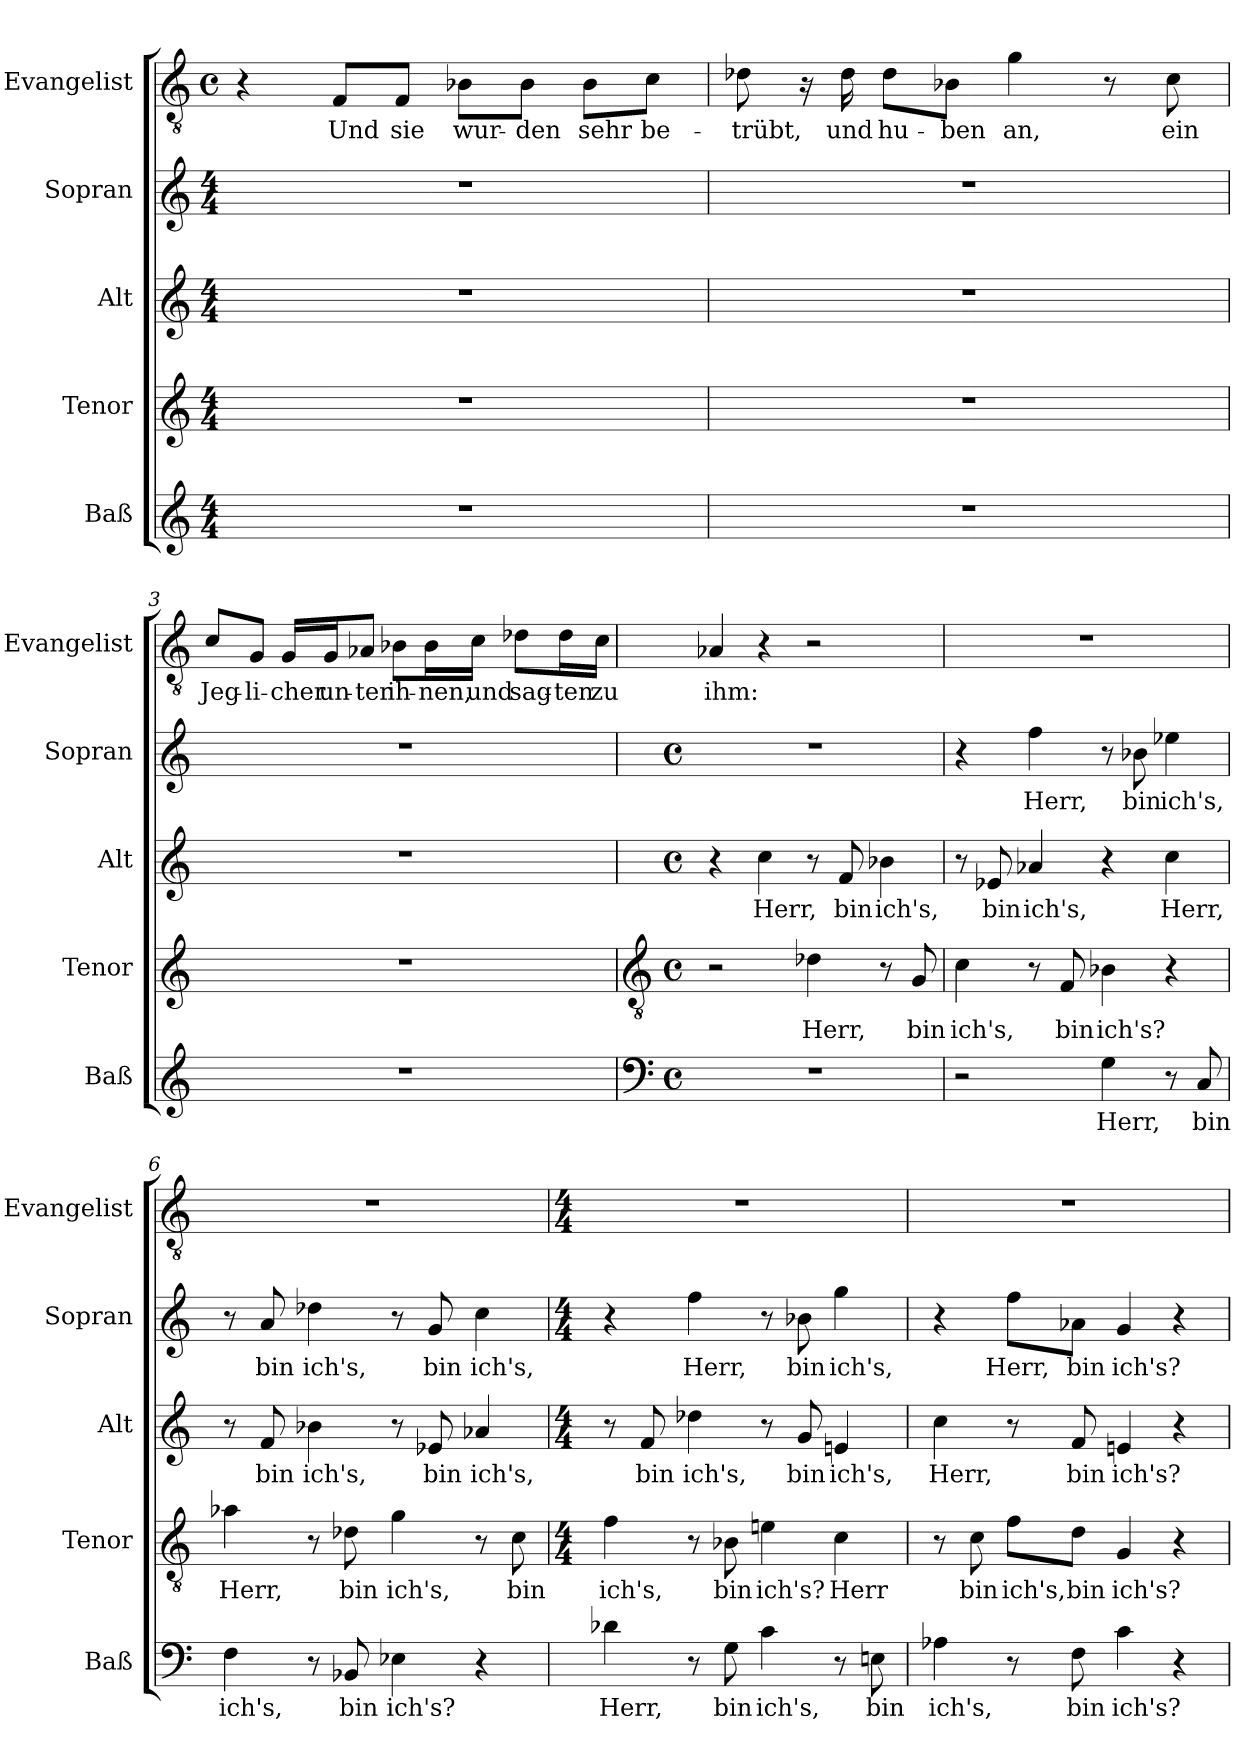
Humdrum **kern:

**kern	**text	**kern	**text	**kern	**text	**kern	**text	**kern	**text
*part5	*part5	*part4	*part4	*part3	*part3	*part2	*part2	*part1	*part1
*staff5	*staff5	*staff4	*staff4	*staff3	*staff3	*staff2	*staff2	*staff1	*staff1
*I"Baß	*	*I"Tenor	*	*I"Alt	*	*I"Sopran	*	*I"Evangelist	*
*I'Baß	*	*I'Tenor	*	*I'Alt	*	*I'Sopran	*	*I'Evangelist	*
*clefG2	*	*clefG2	*	*clefG2	*	*clefG2	*	*clefGv2	*
*k[]	*	*k[]	*	*k[]	*	*k[]	*	*k[]	*
*C:	*	*C:	*	*C:	*	*C:	*	*C:	*
*M4/4	*	*M4/4	*	*M4/4	*	*M4/4	*	*M4/4	*
*	*	*	*	*	*	*	*	*met(c)	*
=1	=1	=1	=1	=1	=1	=1	=1	=1	=1
1r	.	1r	.	1r	.	1r	.	4r	.
!	!	!	!	!	!	!	!	!	!LO:LY:b
.	.	.	.	.	.	.	.	8F/L	Und
!	!	!	!	!	!	!	!	!	!LO:LY:b
.	.	.	.	.	.	.	.	8F/J	sie
!	!	!	!	!	!	!	!	!	!LO:LY:b
.	.	.	.	.	.	.	.	8B-X\L	wur-
!	!	!	!	!	!	!	!	!	!LO:LY:b
.	.	.	.	.	.	.	.	8B-\J	-den
!	!	!	!	!	!	!	!	!	!LO:LY:b
.	.	.	.	.	.	.	.	8B-\L	sehr
!	!	!	!	!	!	!	!	!	!LO:LY:b
.	.	.	.	.	.	.	.	8c\J	be-
=2	=2	=2	=2	=2	=2	=2	=2	=2	=2
!	!	!	!	!	!	!	!	!	!LO:LY:b
1r	.	1r	.	1r	.	1r	.	8d-X\	-trübt,
.	.	.	.	.	.	.	.	16r	.
!	!	!	!	!	!	!	!	!	!LO:LY:b
.	.	.	.	.	.	.	.	16d-\	und
!	!	!	!	!	!	!	!	!	!LO:LY:b
.	.	.	.	.	.	.	.	8d-\L	hu-
!	!	!	!	!	!	!	!	!	!LO:LY:b
.	.	.	.	.	.	.	.	8B-X\J	-ben
!	!	!	!	!	!	!	!	!	!LO:LY:b
.	.	.	.	.	.	.	.	4g\	an,
.	.	.	.	.	.	.	.	8r	.
!	!	!	!	!	!	!	!	!	!LO:LY:b
.	.	.	.	.	.	.	.	8c\	ein
=3	=3	=3	=3	=3	=3	=3	=3	=3	=3
!	!	!	!	!	!	!	!	!	!LO:LY:b
1r	.	1r	.	1r	.	1r	.	8c/L	Jeg-
!	!	!	!	!	!	!	!	!	!LO:LY:b
.	.	.	.	.	.	.	.	8G/J	-li-
!	!	!	!	!	!	!	!	!	!LO:LY:b
.	.	.	.	.	.	.	.	16G/LL	-cher
!	!	!	!	!	!	!	!	!	!LO:LY:b
.	.	.	.	.	.	.	.	16G/J	un-
!	!	!	!	!	!	!	!	!	!LO:LY:b
.	.	.	.	.	.	.	.	8A-X/J	-ter
!	!	!	!	!	!	!	!	!	!LO:LY:b
.	.	.	.	.	.	.	.	8B-X\L	ih-
!	!	!	!	!	!	!	!	!	!LO:LY:b
.	.	.	.	.	.	.	.	16B-\L	-nen,
!	!	!	!	!	!	!	!	!	!LO:LY:b
.	.	.	.	.	.	.	.	16c\JJ	und
!	!	!	!	!	!	!	!	!	!LO:LY:b
.	.	.	.	.	.	.	.	8d-X\L	sag-
!	!	!	!	!	!	!	!	!	!LO:LY:b
.	.	.	.	.	.	.	.	16d-\L	-ten
!	!	!	!	!	!	!	!	!	!LO:LY:b
.	.	.	.	.	.	.	.	16c\JJ	zu
!!LO:LB:g=z
=4	=4	=4	=4	=4	=4	=4	=4	=4	=4
*clefF4	*	*clefGv2	*	*	*	*	*	*	*
*M4/4	*	*M4/4	*	*M4/4	*	*M4/4	*	*	*
*met(c)	*	*met(c)	*	*met(c)	*	*met(c)	*	*	*
!	!	!	!	!	!	!	!	!	!LO:LY:b
1r	.	2r	.	4r	.	1r	.	4A-X/	ihm:
!	!	!	!	!	!LO:LY:b	!	!	!	!
.	.	.	.	4cc\	Herr,	.	.	4r	.
!	!	!	!LO:LY:b	!	!	!	!	!	!
.	.	4d-X\	Herr,	8r	.	.	.	2r	.
!	!	!	!	!	!LO:LY:b	!	!	!	!
.	.	.	.	8f/	bin	.	.	.	.
!	!	!	!	!	!LO:LY:b	!	!	!	!
.	.	8r	.	4b-X\	ich's,	.	.	.	.
!	!	!	!LO:LY:b	!	!	!	!	!	!
.	.	8G/	bin	.	.	.	.	.	.
=5	=5	=5	=5	=5	=5	=5	=5	=5	=5
!	!	!	!LO:LY:b	!	!	!	!	!	!
2r	.	4c\	ich's,	8r	.	4r	.	1r	.
!	!	!	!	!	!LO:LY:b	!	!	!	!
.	.	.	.	8e-X/	bin	.	.	.	.
!	!	!	!	!	!LO:LY:b	!	!LO:LY:b	!	!
.	.	8r	.	4a-X/	ich's,	4ff\	Herr,	.	.
!	!	!	!LO:LY:b	!	!	!	!	!	!
.	.	8F/	bin	.	.	.	.	.	.
!	!LO:LY:b	!	!LO:LY:b	!	!	!	!	!	!
4G\	Herr,	4B-X\	ich's?	4r	.	8r	.	.	.
!	!	!	!	!	!	!	!LO:LY:b	!	!
.	.	.	.	.	.	8b-X\	bin	.	.
!	!	!	!	!	!LO:LY:b	!	!LO:LY:b	!	!
8r	.	4r	.	4cc\	Herr,	4ee-X\	ich's,	.	.
!	!LO:LY:b	!	!	!	!	!	!	!	!
8C/	bin	.	.	.	.	.	.	.	.
=6	=6	=6	=6	=6	=6	=6	=6	=6	=6
!	!LO:LY:b	!	!LO:LY:b	!	!	!	!	!	!
4F\	ich's,	4a-X\	Herr,	8r	.	8r	.	1r	.
!	!	!	!	!	!LO:LY:b	!	!LO:LY:b	!	!
.	.	.	.	8f/	bin	8a/	bin	.	.
!	!	!	!	!	!LO:LY:b	!	!LO:LY:b	!	!
8r	.	8r	.	4b-X\	ich's,	4dd-X\	ich's,	.	.
!	!LO:LY:b	!	!LO:LY:b	!	!	!	!	!	!
8BB-X/	bin	8d-X\	bin	.	.	.	.	.	.
!	!LO:LY:b	!	!LO:LY:b	!	!	!	!	!	!
4E-X\	ich's?	4g\	ich's,	8r	.	8r	.	.	.
!	!	!	!	!	!LO:LY:b	!	!LO:LY:b	!	!
.	.	.	.	8e-X/	bin	8g/	bin	.	.
!	!	!	!	!	!LO:LY:b	!	!LO:LY:b	!	!
4r	.	8r	.	4a-X/	ich's,	4cc\	ich's,	.	.
!	!	!	!LO:LY:b	!	!	!	!	!	!
.	.	8c\	bin	.	.	.	.	.	.
!!LO:LB:g=z
=7	=7	=7	=7	=7	=7	=7	=7	=7	=7
*	*	*M4/4	*	*M4/4	*	*M4/4	*	*M4/4	*
!	!LO:LY:b	!	!LO:LY:b	!	!	!	!	!	!
4d-X\	Herr,	4f\	ich's,	8r	.	4r	.	1r	.
!	!	!	!	!	!LO:LY:b	!	!	!	!
.	.	.	.	8f/	bin	.	.	.	.
!	!	!	!	!	!LO:LY:b	!	!LO:LY:b	!	!
8r	.	8r	.	4dd-X\	ich's,	4ff\	Herr,	.	.
!	!LO:LY:b	!	!LO:LY:b	!	!	!	!	!	!
8G\	bin	8B-X\	bin	.	.	.	.	.	.
!	!LO:LY:b	!	!LO:LY:b	!	!	!	!	!	!
4c\	ich's,	4en\	ich's?	8r	.	8r	.	.	.
!	!	!	!	!	!LO:LY:b	!	!LO:LY:b	!	!
.	.	.	.	8g/	bin	8b-X\	bin	.	.
!	!	!	!LO:LY:b	!	!LO:LY:b	!	!LO:LY:b	!	!
8r	.	4c\	Herr	4en/	ich's,	4gg\	ich's,	.	.
!	!LO:LY:b	!	!	!	!	!	!	!	!
8En\	bin	.	.	.	.	.	.	.	.
=8	=8	=8	=8	=8	=8	=8	=8	=8	=8
!	!LO:LY:b	!	!	!	!LO:LY:b	!	!	!	!
4A-X\	ich's,	8r	.	4cc\	Herr,	4r	.	1r	.
!	!	!	!LO:LY:b	!	!	!	!	!	!
.	.	8c\	bin	.	.	.	.	.	.
!	!	!	!LO:LY:b	!	!	!	!LO:LY:b	!	!
8r	.	8f\L	ich's,	8r	.	8ff\L	Herr,	.	.
!	!LO:LY:b	!	!LO:LY:b	!	!LO:LY:b	!	!LO:LY:b	!	!
8F\	bin	8d\J	bin	8f/	bin	8a-X\J	bin	.	.
!	!LO:LY:b	!	!LO:LY:b	!	!LO:LY:b	!	!LO:LY:b	!	!
4c\	ich's?	4G/	ich's?	4en/	ich's?	4g/	ich's?	.	.
4r	.	4r	.	4r	.	4r	.	.	.
=	=	=	=	=	=	=	=	=	=
*-	*-	*-	*-	*-	*-	*-	*-	*-	*-
